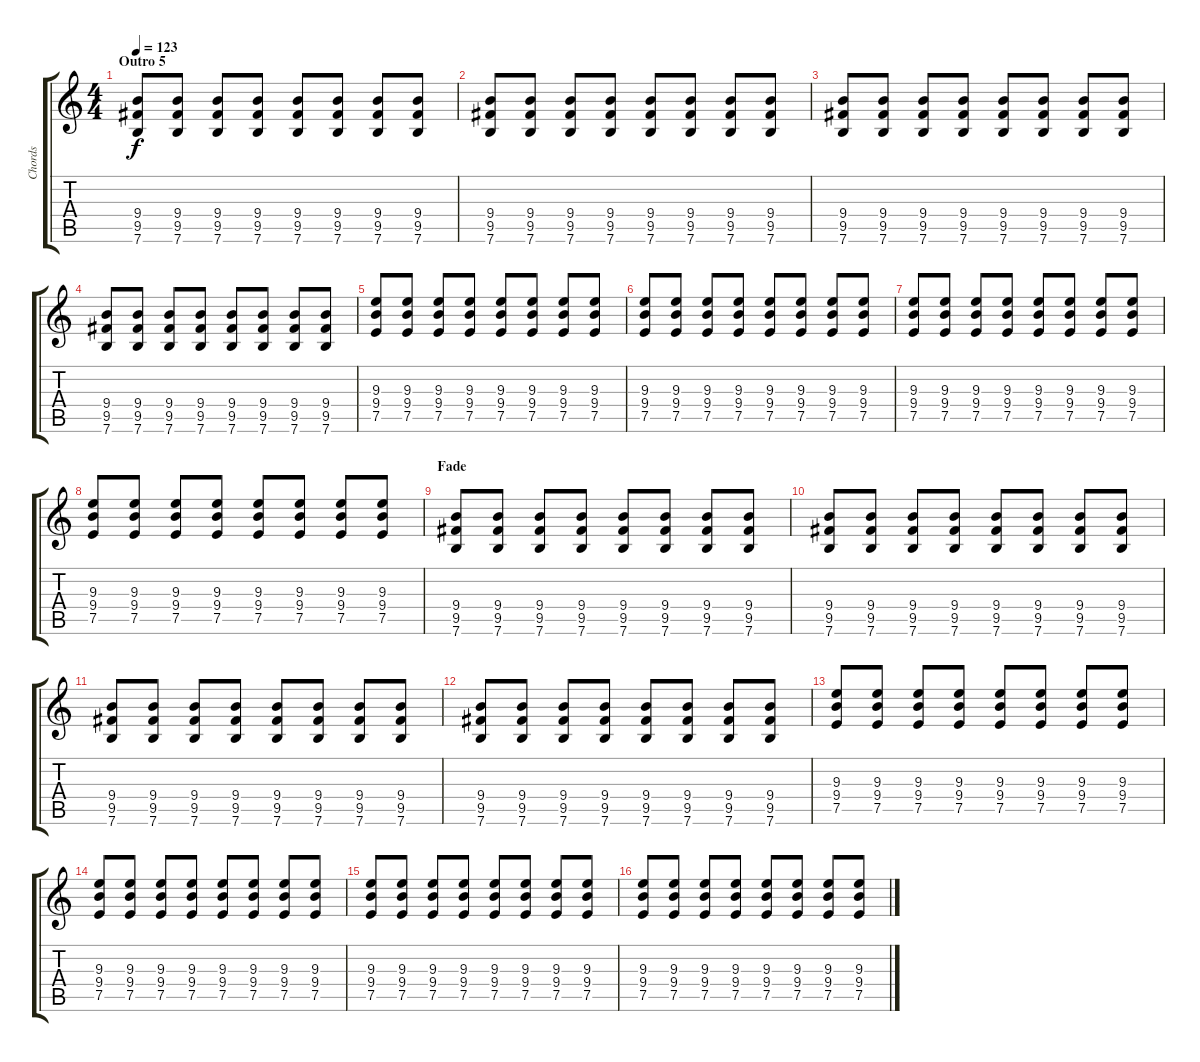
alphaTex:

\track ("Chords" "Chords") {instrument overdrivenguitar}
\staff {score tabs}
\tuning (E4 B3 G3 D3 A2 E2) {hide}
\ts (4 4)
\section ("" "Outro 5")
\tempo 123
\clef g2
\ks c
(9.4 9.5 7.6).8{dy f} (9.4 9.5 7.6).8 (9.4 9.5 7.6).8 (9.4 9.5 7.6).8 (9.4 9.5 7.6).8 (9.4 9.5 7.6).8 (9.4 9.5 7.6).8 (9.4 9.5 7.6).8 |
(9.4 9.5 7.6).8 (9.4 9.5 7.6).8 (9.4 9.5 7.6).8 (9.4 9.5 7.6).8 (9.4 9.5 7.6).8 (9.4 9.5 7.6).8 (9.4 9.5 7.6).8 (9.4 9.5 7.6).8 |
(9.4 9.5 7.6).8 (9.4 9.5 7.6).8 (9.4 9.5 7.6).8 (9.4 9.5 7.6).8 (9.4 9.5 7.6).8 (9.4 9.5 7.6).8 (9.4 9.5 7.6).8 (9.4 9.5 7.6).8 |
(9.4 9.5 7.6).8 (9.4 9.5 7.6).8 (9.4 9.5 7.6).8 (9.4 9.5 7.6).8 (9.4 9.5 7.6).8 (9.4 9.5 7.6).8 (9.4 9.5 7.6).8 (9.4 9.5 7.6).8 |
(9.3 9.4 7.5).8 (9.3 9.4 7.5).8 (9.3 9.4 7.5).8 (9.3 9.4 7.5).8 (9.3 9.4 7.5).8 (9.3 9.4 7.5).8 (9.3 9.4 7.5).8 (9.3 9.4 7.5).8 |
(9.3 9.4 7.5).8 (9.3 9.4 7.5).8 (9.3 9.4 7.5).8 (9.3 9.4 7.5).8 (9.3 9.4 7.5).8 (9.3 9.4 7.5).8 (9.3 9.4 7.5).8 (9.3 9.4 7.5).8 |
(9.3 9.4 7.5).8 (9.3 9.4 7.5).8 (9.3 9.4 7.5).8 (9.3 9.4 7.5).8 (9.3 9.4 7.5).8 (9.3 9.4 7.5).8 (9.3 9.4 7.5).8 (9.3 9.4 7.5).8 |
(9.3 9.4 7.5).8 (9.3 9.4 7.5).8 (9.3 9.4 7.5).8 (9.3 9.4 7.5).8 (9.3 9.4 7.5).8 (9.3 9.4 7.5).8 (9.3 9.4 7.5).8 (9.3 9.4 7.5).8 |
\section ("" "Fade")
(9.4 9.5 7.6).8 (9.4 9.5 7.6).8 (9.4 9.5 7.6).8 (9.4 9.5 7.6).8 (9.4 9.5 7.6).8 (9.4 9.5 7.6).8 (9.4 9.5 7.6).8 (9.4 9.5 7.6).8 |
(9.4 9.5 7.6).8 (9.4 9.5 7.6).8 (9.4 9.5 7.6).8 (9.4 9.5 7.6).8 (9.4 9.5 7.6).8 (9.4 9.5 7.6).8 (9.4 9.5 7.6).8 (9.4 9.5 7.6).8 |
(9.4 9.5 7.6).8 (9.4 9.5 7.6).8 (9.4 9.5 7.6).8 (9.4 9.5 7.6).8 (9.4 9.5 7.6).8 (9.4 9.5 7.6).8 (9.4 9.5 7.6).8 (9.4 9.5 7.6).8 |
(9.4 9.5 7.6).8 (9.4 9.5 7.6).8 (9.4 9.5 7.6).8 (9.4 9.5 7.6).8 (9.4 9.5 7.6).8 (9.4 9.5 7.6).8 (9.4 9.5 7.6).8 (9.4 9.5 7.6).8 |
(9.3 9.4 7.5).8 (9.3 9.4 7.5).8 (9.3 9.4 7.5).8 (9.3 9.4 7.5).8 (9.3 9.4 7.5).8 (9.3 9.4 7.5).8 (9.3 9.4 7.5).8 (9.3 9.4 7.5).8 |
(9.3 9.4 7.5).8 (9.3 9.4 7.5).8 (9.3 9.4 7.5).8 (9.3 9.4 7.5).8 (9.3 9.4 7.5).8 (9.3 9.4 7.5).8 (9.3 9.4 7.5).8 (9.3 9.4 7.5).8 |
(9.3 9.4 7.5).8 (9.3 9.4 7.5).8 (9.3 9.4 7.5).8 (9.3 9.4 7.5).8 (9.3 9.4 7.5).8 (9.3 9.4 7.5).8 (9.3 9.4 7.5).8 (9.3 9.4 7.5).8 |
(9.3 9.4 7.5).8 (9.3 9.4 7.5).8 (9.3 9.4 7.5).8 (9.3 9.4 7.5).8 (9.3 9.4 7.5).8 (9.3 9.4 7.5).8 (9.3 9.4 7.5).8 (9.3 9.4 7.5).8
